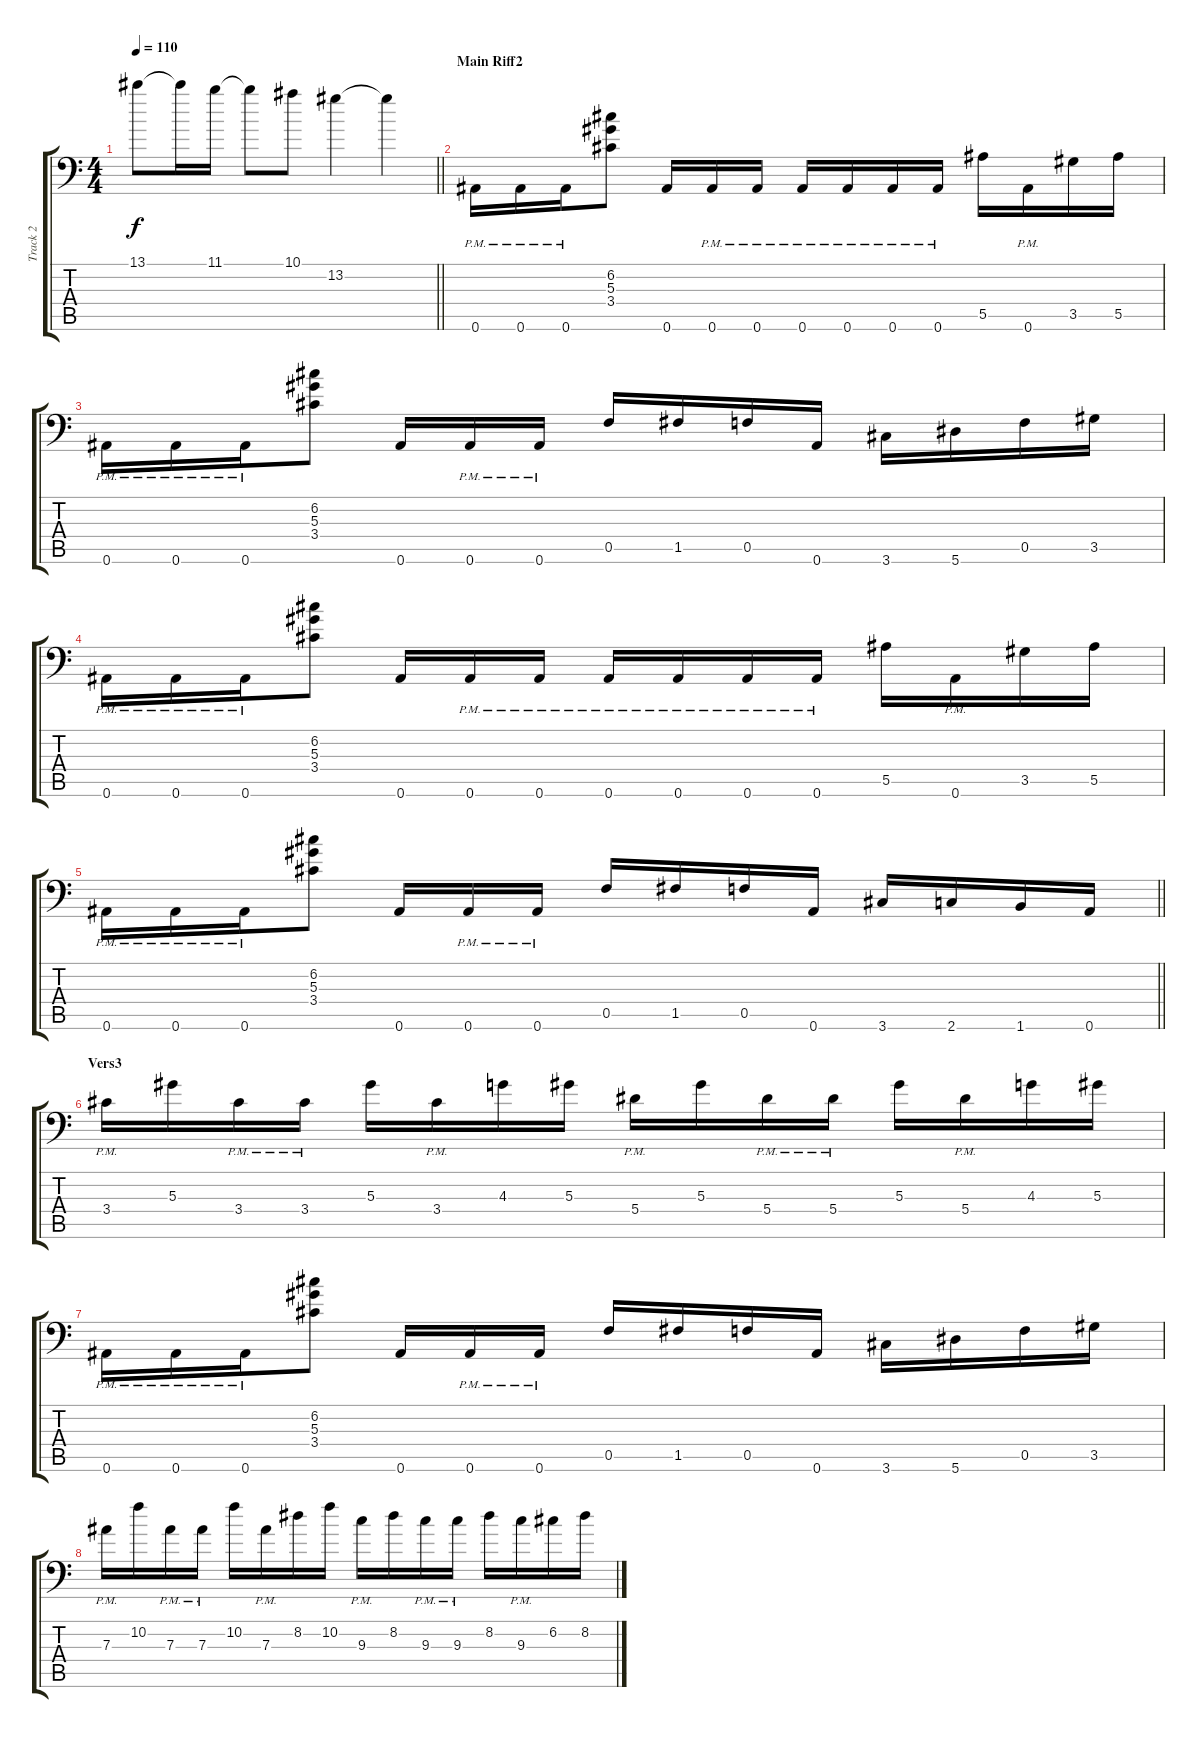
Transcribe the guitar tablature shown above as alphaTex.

\track ("Track 2" "Track 2") {instrument distortionguitar}
\staff {score tabs}
\tuning (C4 G3 Eb3 Bb2 F2 Bb1) {hide}
\ts (4 4)
\tempo 110
\clef f4
\barLineRight lightlight
\ks c
13.1.8{dy f} 13.1{t}.16 11.1.16 11.1{t}.8 10.1.8 13.2.4 13.2{t}.4 |
\section ("" "Main Riff2")
0.6{pm}.16 0.6{pm}.16 0.6{pm}.16 (6.2 5.3 3.4).8 0.6.16 0.6{pm}.16 0.6{pm}.16 0.6{pm}.16 0.6{pm}.16 0.6{pm}.16 0.6{pm}.16 5.5.16 0.6{pm}.16 3.5.16 5.5.16 |
0.6{pm}.16 0.6{pm}.16 0.6{pm}.16 (6.2 5.3 3.4).8 0.6.16 0.6{pm}.16 0.6{pm}.16 0.5.16 1.5.16 0.5.16 0.6.16 3.6.16 5.6.16 0.5.16 3.5.16 |
0.6{pm}.16 0.6{pm}.16 0.6{pm}.16 (6.2 5.3 3.4).8 0.6.16 0.6{pm}.16 0.6{pm}.16 0.6{pm}.16 0.6{pm}.16 0.6{pm}.16 0.6{pm}.16 5.5.16 0.6{pm}.16 3.5.16 5.5.16 |
\barLineRight lightlight
0.6{pm}.16 0.6{pm}.16 0.6{pm}.16 (6.2 5.3 3.4).8 0.6.16 0.6{pm}.16 0.6{pm}.16 0.5.16 1.5.16 0.5.16 0.6.16 3.6.16 2.6.16 1.6.16 0.6.16 |
\section ("" "Vers3")
3.4{pm}.16 5.3.16 3.4{pm}.16 3.4{pm}.16 5.3.16 3.4{pm}.16 4.3.16 5.3.16 5.4{pm}.16 5.3.16 5.4{pm}.16 5.4{pm}.16 5.3.16 5.4{pm}.16 4.3.16 5.3.16 |
0.6{pm}.16 0.6{pm}.16 0.6{pm}.16 (6.2 5.3 3.4).8 0.6.16 0.6{pm}.16 0.6{pm}.16 0.5.16 1.5.16 0.5.16 0.6.16 3.6.16 5.6.16 0.5.16 3.5.16 |
7.3{pm}.16 10.2.16 7.3{pm}.16 7.3{pm}.16 10.2.16 7.3{pm}.16 8.2.16 10.2.16 9.3{pm}.16 8.2.16 9.3{pm}.16 9.3{pm}.16 8.2.16 9.3{pm}.16 6.2.16 8.2.16
